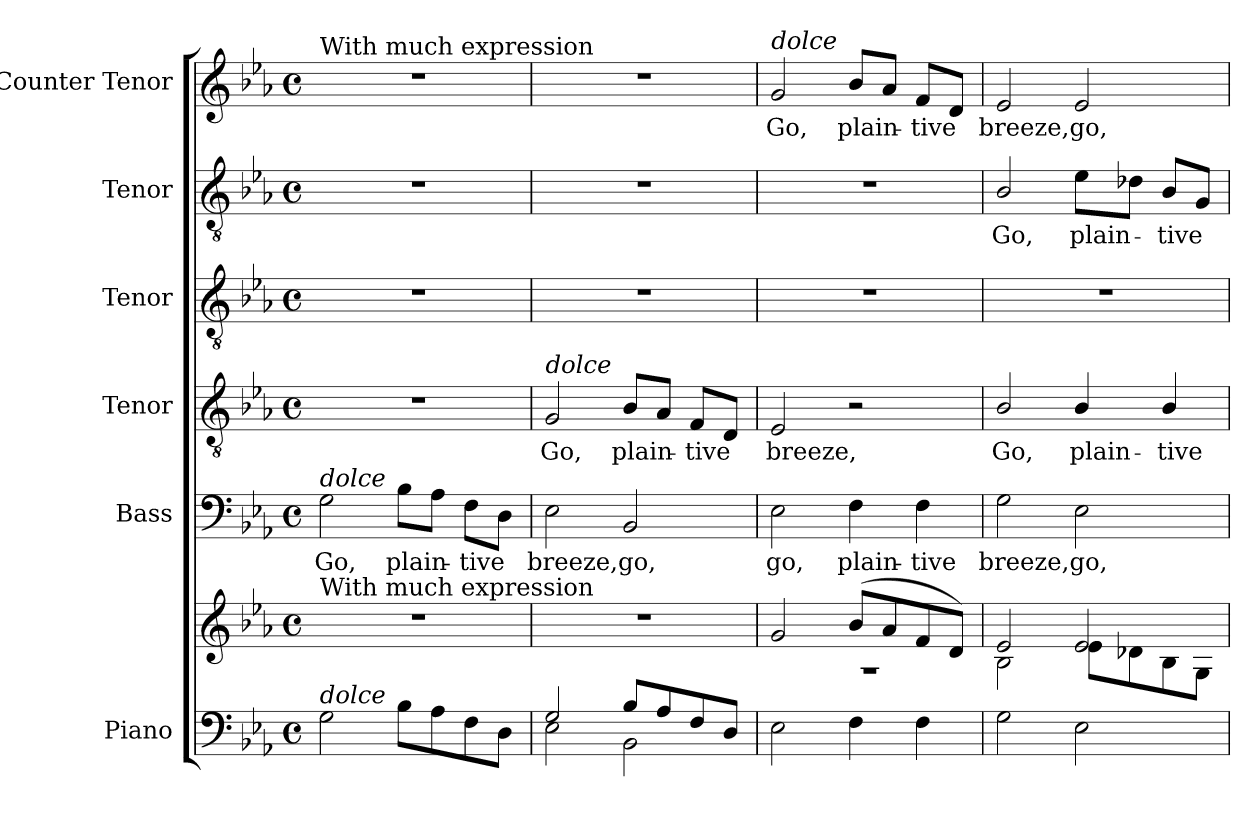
**kern	**kern	**kern	**text	**kern	**text	**kern	**kern	**text	**kern	**text
*part6	*part6	*part5	*part5	*part4	*part4	*part3	*part2	*part2	*part1	*part1
*staff7	*staff6	*staff5	*staff5	*staff4	*staff4	*staff3	*staff2	*staff2	*staff1	*staff1
*I"Piano	*	*I"Bass	*	*I"Tenor	*	*I"Tenor	*I"Tenor	*	*I"Counter Tenor	*
*I'Pno.	*	*I'B.	*	*I'T.	*	*I'T.	*I'T.	*	*	*
!!LO:PB:g=z
*clefF4	*clefG2	*clefF4	*	*clefGv2	*	*clefGv2	*clefGv2	*	*clefG2	*
*	*	*	*	*ITrd7c12	*	*ITrd7c12	*ITrd7c12	*	*	*
*k[b-e-a-]	*k[b-e-a-]	*k[b-e-a-]	*	*k[b-e-a-]	*	*k[b-e-a-]	*k[b-e-a-]	*	*k[b-e-a-]	*
*E-:	*E-:	*E-:	*	*E-:	*	*E-:	*E-:	*	*E-:	*
*M4/4	*M4/4	*M4/4	*	*M4/4	*	*M4/4	*M4/4	*	*M4/4	*
*met(c)	*met(c)	*met(c)	*	*met(c)	*	*met(c)	*met(c)	*	*met(c)	*
*MM80	*MM80	*MM80	*	*MM80	*	*MM80	*MM80	*	*MM80	*
=1	=1	=1	=1	=1	=1	=1	=1	=1	=1	=1
!	!	!	!	!	!	!	!	!	!LO:TX:a:t=With much expression	!
!	!	!LO:TX:a:i:t=dolce	!	!	!	!	!	!	!	!
!	!LO:TX:a:t=With much expression	!	!	!	!	!	!	!	!	!
!LO:TX:a:i:t=dolce	!	!	!	!	!	!	!	!	!	!
!	!	!	!LO:LY:b:color=#000000	!	!	!	!	!	!	!
2Gi\	1r	2Gi\	Go,	1r	.	1r	1r	.	1r	.
!	!	!	!LO:LY:b:color=#000000	!	!	!	!	!	!	!
8B-i\L	.	8B-i\L	plain-	.	.	.	.	.	.	.
8A-i\	.	8A-i\J	.	.	.	.	.	.	.	.
!	!	!	!LO:LY:b:color=#000000	!	!	!	!	!	!	!
8Fi\	.	8Fi\L	-tive	.	.	.	.	.	.	.
8Di\J	.	8Di\J	.	.	.	.	.	.	.	.
=2	=2	=2	=2	=2	=2	=2	=2	=2	=2	=2
*^	*	*	*	*	*	*	*	*	*	*
!	!	!	!	!LO:LY:b:color=#000000	!	!	!	!	!	!	!
!	!	!	!	!	!LO:TX:a:i:t=dolce	!	!	!	!	!	!
!	!	!	!	!	!	!LO:LY:b:color=#000000	!	!	!	!	!
2Gi/	2E-i\	1r	2E-i\	breeze,	2GGi/	Go,	1r	1r	.	1r	.
!	!	!	!	!LO:LY:b:color=#000000	!	!	!	!	!	!	!
!	!	!	!	!	!	!LO:LY:b:color=#000000	!	!	!	!	!
8B-i/L	2BB-i\	.	2BB-i/	go,	8BB-i/L	plain-	.	.	.	.	.
8A-i/	.	.	.	.	8AA-i/J	.	.	.	.	.	.
!	!	!	!	!	!	!LO:LY:b:color=#000000	!	!	!	!	!
8Fi/	.	.	.	.	8FFi/L	-tive	.	.	.	.	.
8Di/J	.	.	.	.	8DDi/J	.	.	.	.	.	.
*v	*v	*	*	*	*	*	*	*	*	*	*
=3	=3	=3	=3	=3	=3	=3	=3	=3	=3	=3
*	*^	*	*	*	*	*	*	*	*	*
!	!	!	!	!LO:LY:b:color=#000000	!	!	!	!	!	!	!
!	!	!	!	!	!	!LO:LY:b:color=#000000	!	!	!	!	!
!	!	!	!	!	!	!	!	!	!	!LO:TX:a:i:t=dolce	!
!	!	!	!	!	!	!	!	!	!	!	!LO:LY:b:color=#000000
2E-i\	2gi/	1r	2E-i\	go,	2EE-i/	breeze,	1r	1r	.	2gi/	Go,
!	!	!	!	!LO:LY:b:color=#000000	!	!	!	!	!	!	!
!	!	!	!	!	!	!	!	!	!	!	!LO:LY:b:color=#000000
4Fi\	(8b-i/L	.	4Fi\	plain-	2r	.	.	.	.	8b-i/L	plain-
.	8a-i/	.	.	.	.	.	.	.	.	8a-i/J	.
!	!	!	!	!LO:LY:b:color=#000000	!	!	!	!	!	!	!
!	!	!	!	!	!	!	!	!	!	!	!LO:LY:b:color=#000000
4Fi\	8fi/	.	4Fi\	-tive	.	.	.	.	.	8fi/L	-tive
.	8di/J)	.	.	.	.	.	.	.	.	8di/J	.
=4	=4	=4	=4	=4	=4	=4	=4	=4	=4	=4	=4
!	!	!	!	!LO:LY:b:color=#000000	!	!	!	!	!	!	!
!	!	!	!	!	!	!LO:LY:b:color=#000000	!	!	!	!	!
!	!	!	!	!	!	!	!	!	!LO:LY:b:color=#000000	!	!
!	!	!	!	!	!	!	!	!	!	!	!LO:LY:b:color=#000000
2Gi\	2e-i/	2B-i\	2Gi\	breeze,	2BB-i/	Go,	1r	2BB-i/	Go,	2e-i/	breeze,
!	!	!	!	!LO:LY:b:color=#000000	!	!	!	!	!	!	!
!	!	!	!	!	!	!LO:LY:b:color=#000000	!	!	!	!	!
!	!	!	!	!	!	!	!	!	!LO:LY:b:color=#000000	!	!
!	!	!	!	!	!	!	!	!	!	!	!LO:LY:b:color=#000000
2E-i\	2e-i/	8e-i\L	2E-i\	go,	4BB-i/	plain-	.	8E-i\L	plain-	2e-i/	go,
.	.	8d-Xi\	.	.	.	.	.	8D-Xi\J	.	.	.
!	!	!	!	!	!	!LO:LY:b:color=#000000	!	!	!	!	!
!	!	!	!	!	!	!	!	!	!LO:LY:b:color=#000000	!	!
.	.	8B-i\	.	.	4BB-i/	-tive	.	8BB-i/L	-tive	.	.
.	.	8Gi\J	.	.	.	.	.	8GGi/J	.	.	.
*	*v	*v	*	*	*	*	*	*	*	*	*
=	=	=	=	=	=	=	=	=	=	=
*-	*-	*-	*-	*-	*-	*-	*-	*-	*-	*-
